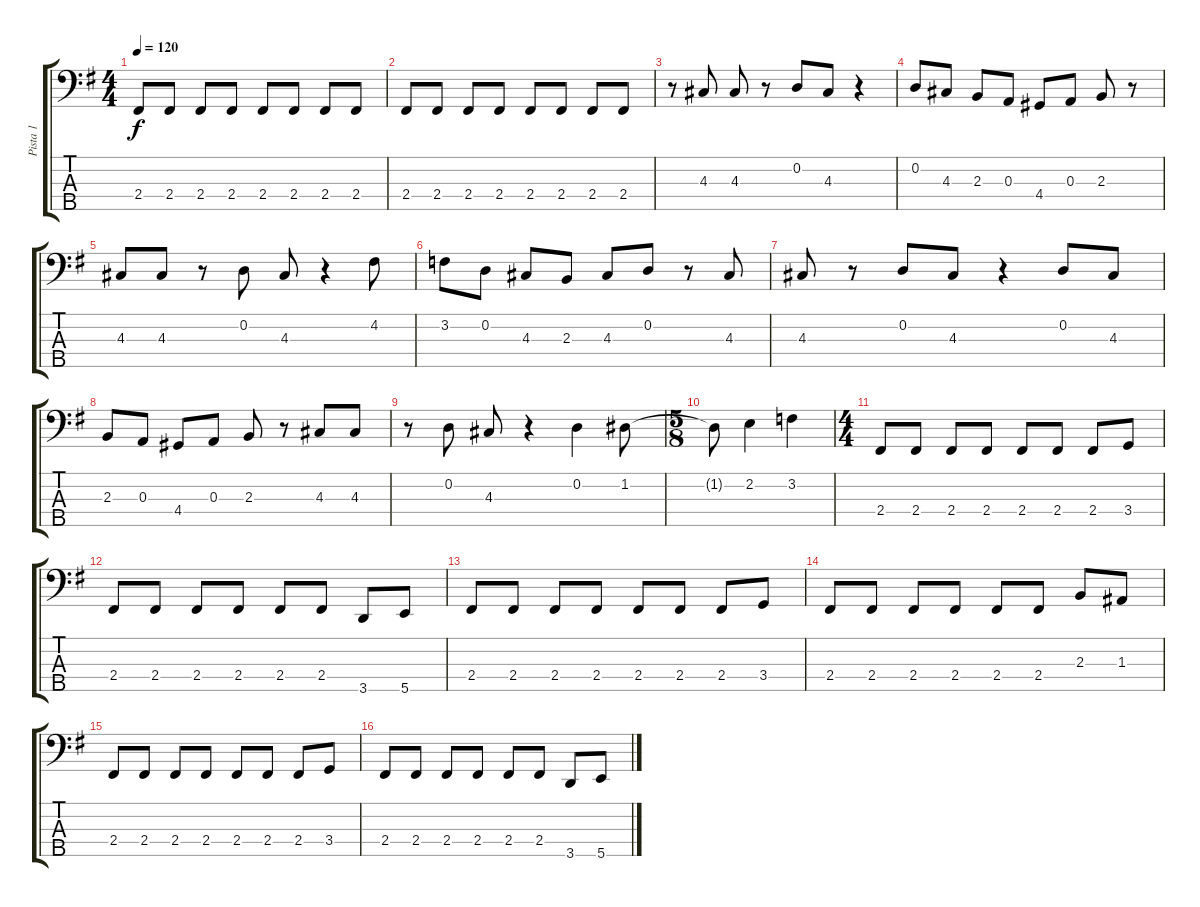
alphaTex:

\track ("Pista 1" "Pista 1") {instrument electricbassfinger}
\staff {score tabs}
\tuning (G2 D2 A1 E1 B0) {hide}
\ts (4 4)
\tempo 120
\clef f4
\ks g
2.4.8{dy f} 2.4.8 2.4.8 2.4.8 2.4.8 2.4.8 2.4.8 2.4.8 |
2.4.8 2.4.8 2.4.8 2.4.8 2.4.8 2.4.8 2.4.8 2.4.8 |
r.8 4.3.8 4.3.8 r.8 0.2.8 4.3.8 r.4 |
0.2.8 4.3.8 2.3.8 0.3.8 4.4.8 0.3.8 2.3.8 r.8 |
4.3.8 4.3.8 r.8 0.2.8 4.3.8 r.4 4.2.8 |
3.2.8 0.2.8 4.3.8 2.3.8 4.3.8 0.2.8 r.8 4.3.8 |
4.3.8 r.8 0.2.8 4.3.8 r.4 0.2.8 4.3.8 |
2.3.8 0.3.8 4.4.8 0.3.8 2.3.8 r.8 4.3.8 4.3.8 |
r.8 0.2.8 4.3.8 r.4 0.2.4 1.2.8 |
\ts (5 8)
1.2{t}.8 2.2.4 3.2.4 |
\ts (4 4)
2.4.8 2.4.8 2.4.8 2.4.8 2.4.8 2.4.8 2.4.8 3.4.8 |
2.4.8 2.4.8 2.4.8 2.4.8 2.4.8 2.4.8 3.5.8 5.5.8 |
2.4.8 2.4.8 2.4.8 2.4.8 2.4.8 2.4.8 2.4.8 3.4.8 |
2.4.8 2.4.8 2.4.8 2.4.8 2.4.8 2.4.8 2.3.8 1.3.8 |
2.4.8 2.4.8 2.4.8 2.4.8 2.4.8 2.4.8 2.4.8 3.4.8 |
2.4.8 2.4.8 2.4.8 2.4.8 2.4.8 2.4.8 3.5.8 5.5.8
